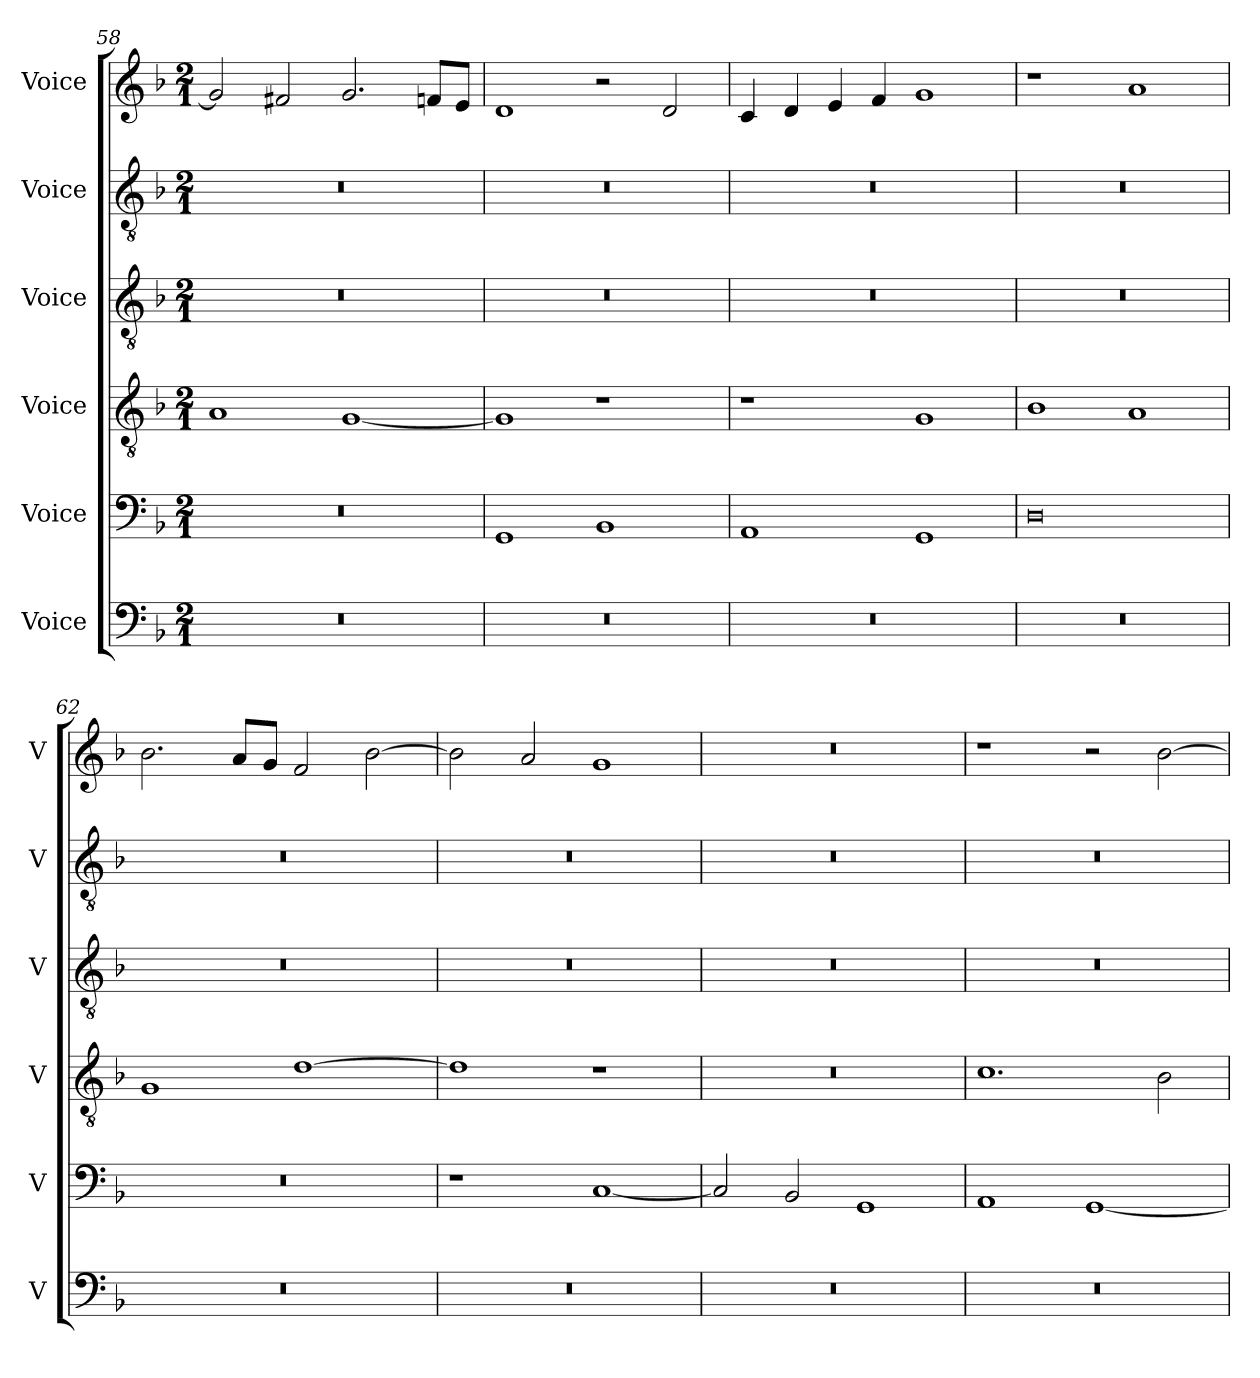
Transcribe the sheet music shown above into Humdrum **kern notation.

**kern	**kern	**kern	**kern	**kern	**kern
*part6	*part5	*part4	*part3	*part2	*part1
*staff6	*staff5	*staff4	*staff3	*staff2	*staff1
*I"Voice	*I"Voice	*I"Voice	*I"Voice	*I"Voice	*I"Voice
*I'V	*I'V	*I'V	*I'V	*I'V	*I'V
!!LO:PB:g=z
*clefF4	*clefF4	*clefGv2	*clefGv2	*clefGv2	*clefG2
*k[b-]	*k[b-]	*k[b-]	*k[b-]	*k[b-]	*k[b-]
*M2/1	*M2/1	*M2/1	*M2/1	*M2/1	*M2/1
=58	=58	=58	=58	=58	=58
0r	0r	1A	0r	0r	2g/]
.	.	.	.	.	2f#X/
.	.	[1G	.	.	2.g/
.	.	.	.	.	8fn/L
.	.	.	.	.	8e/J
=59	=59	=59	=59	=59	=59
0r	1GG	1G]	0r	0r	1d
.	1BB-	1r	.	.	2r
.	.	.	.	.	2d/
=60	=60	=60	=60	=60	=60
0r	1AA	1r	0r	0r	4c/
.	.	.	.	.	4d/
.	.	.	.	.	4e/
.	.	.	.	.	4f/
.	1GG	1G	.	.	1g
=61	=61	=61	=61	=61	=61
0r	0D	1B-	0r	0r	1r
.	.	1A	.	.	1a
!!LO:LB:g=z
=62	=62	=62	=62	=62	=62
0r	0r	1G	0r	0r	2.b-\
.	.	.	.	.	8a/L
.	.	.	.	.	8g/J
.	.	[1d	.	.	2f/
.	.	.	.	.	[2b-\
=63	=63	=63	=63	=63	=63
0r	1r	1d]	0r	0r	2b-\]
.	.	.	.	.	2a/
.	[1C	1r	.	.	1g
=64	=64	=64	=64	=64	=64
0r	2C/]	0r	0r	0r	0r
.	2BB-/	.	.	.	.
.	1GG	.	.	.	.
=65	=65	=65	=65	=65	=65
0r	1AA	1.c	0r	0r	1r
.	[1GG	.	.	.	2r
.	.	2B-\	.	.	[2b-\
=	=	=	=	=	=
*-	*-	*-	*-	*-	*-
